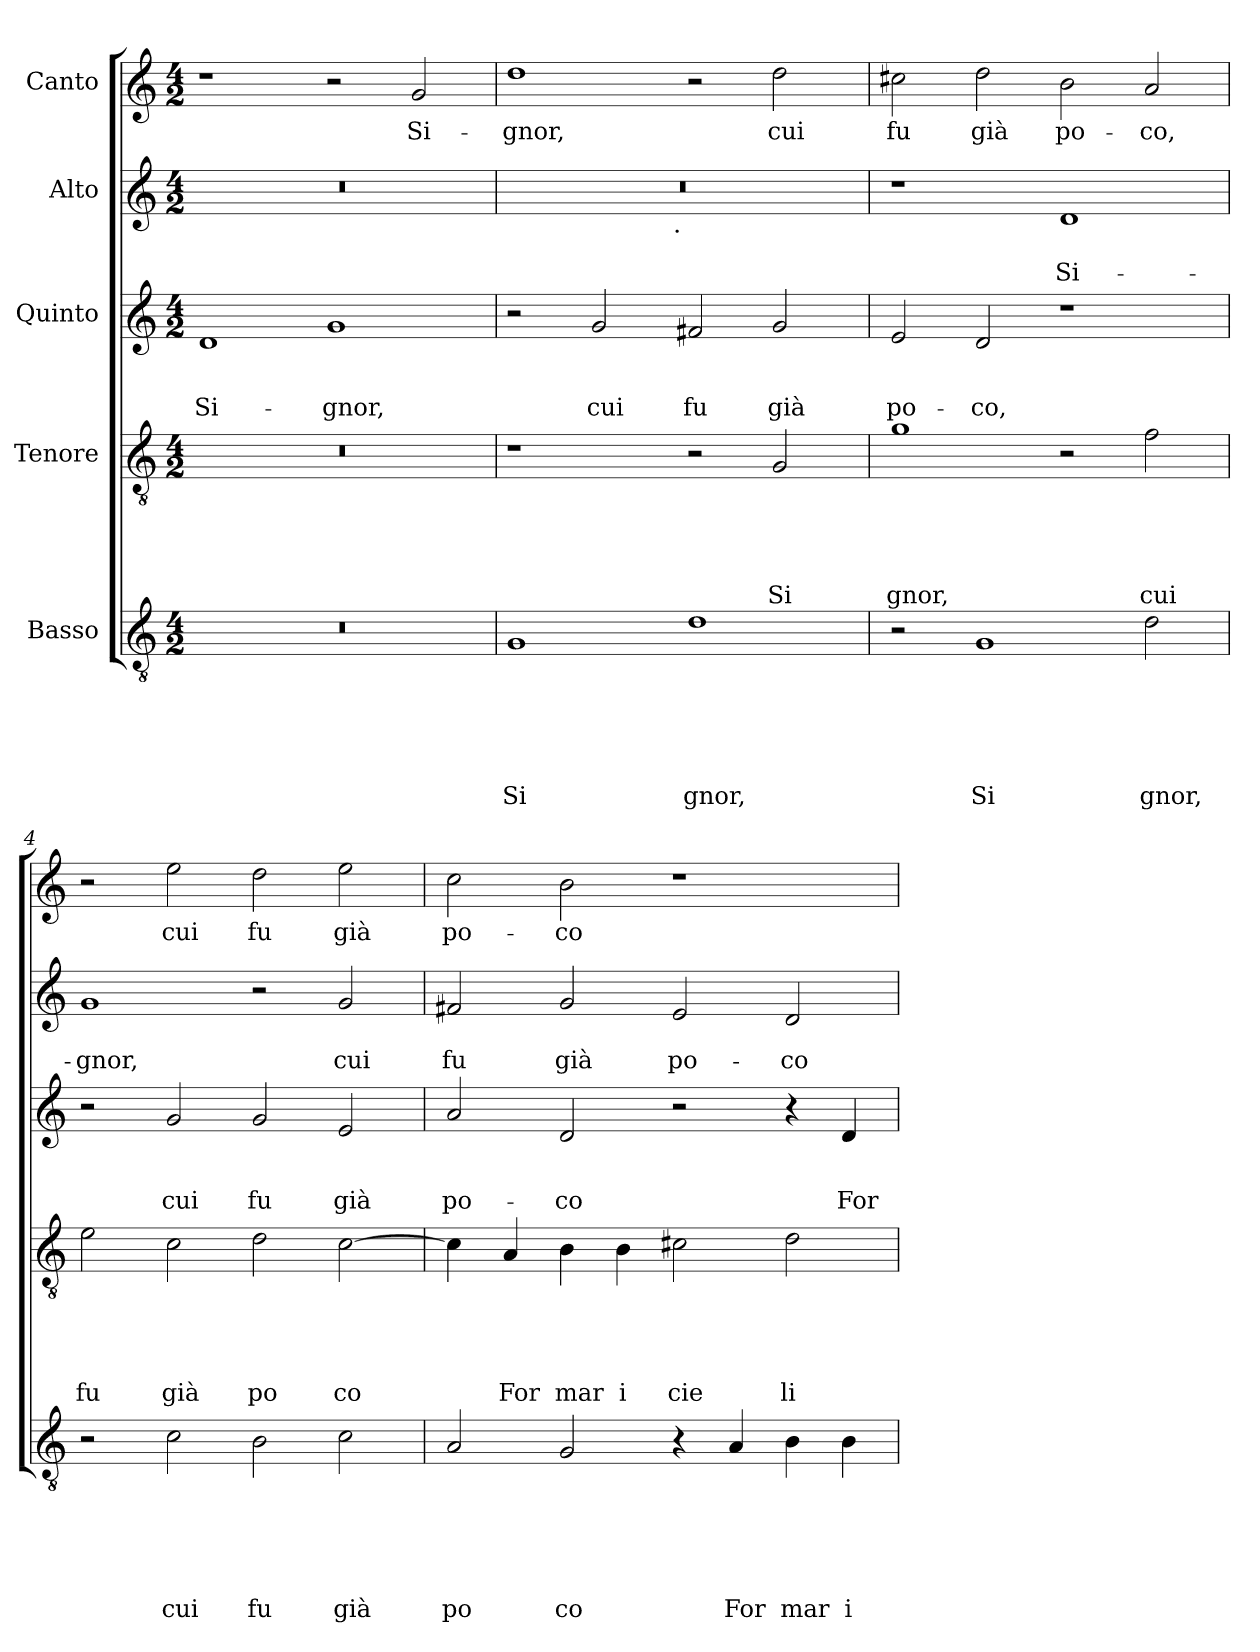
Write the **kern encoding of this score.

**kern	**text	**text	**text	**text	**text	**text	**kern	**text	**text	**text	**text	**text	**kern	**text	**text	**text	**kern	**text	**text	**kern	**text
*part5	*part5	*part5	*part5	*part5	*part5	*part5	*part4	*part4	*part4	*part4	*part4	*part4	*part3	*part3	*part3	*part3	*part2	*part2	*part2	*part1	*part1
*staff5	*staff5	*staff5	*staff5	*staff5	*staff5	*staff5	*staff4	*staff4	*staff4	*staff4	*staff4	*staff4	*staff3	*staff3	*staff3	*staff3	*staff2	*staff2	*staff2	*staff1	*staff1
*I"Basso	*	*	*	*	*	*	*I"Tenore	*	*	*	*	*	*I"Quinto	*	*	*	*I"Alto	*	*	*I"Canto	*
*clefGv2	*	*	*	*	*	*	*clefGv2	*	*	*	*	*	*clefG2	*	*	*	*clefG2	*	*	*clefG2	*
*k[]	*	*	*	*	*	*	*k[]	*	*	*	*	*	*k[]	*	*	*	*k[]	*	*	*k[]	*
*C:	*	*	*	*	*	*	*C:	*	*	*	*	*	*C:	*	*	*	*C:	*	*	*C:	*
*M4/2	*	*	*	*	*	*	*M4/2	*	*	*	*	*	*M4/2	*	*	*	*M4/2	*	*	*M4/2	*
=1	=1	=1	=1	=1	=1	=1	=1	=1	=1	=1	=1	=1	=1	=1	=1	=1	=1	=1	=1	=1	=1
!	!	!	!	!	!	!	!	!	!	!	!	!	!	!	!	!LO:LY:b	!	!	!	!	!
0r	.	.	.	.	.	.	0r	.	.	.	.	.	1d	.	.	Si-	0r	.	.	1r	.
!	!	!	!	!	!	!	!	!	!	!	!	!	!	!	!	!LO:LY:b	!	!	!	!	!
.	.	.	.	.	.	.	.	.	.	.	.	.	1g	.	.	-gnor,	.	.	.	2r	.
!	!	!	!	!	!	!	!	!	!	!	!	!	!	!	!	!	!	!	!	!	!LO:LY:b
.	.	.	.	.	.	.	.	.	.	.	.	.	.	.	.	.	.	.	.	2g/	Si-
=2	=2	=2	=2	=2	=2	=2	=2	=2	=2	=2	=2	=2	=2	=2	=2	=2	=2	=2	=2	=2	=2
!	!	!	!	!	!	!LO:LY:b	!	!	!	!	!	!	!	!	!	!	!	!	!	!	!LO:LY:b
*	*	*	*	*	*	*	*	*	*	*	*	*	*	*	*	*	*^	*	*	*	*
1G	.	.	.	.	.	Si	1r	.	.	.	.	.	2r	.	.	.	0r	2ryy	.	.	1dd	-gnor,
!	!	!	!	!	!	!	!	!	!	!	!	!	!	!	!	!LO:LY:b	!	!	!	!	!	!
.	.	.	.	.	.	.	.	.	.	.	.	.	2g/	.	.	cui	.	4...ryy	.	.	.	.
!	!	!	!	!	!	!	!	!	!	!	!	!	!	!	!	!	!	!LO:TX:b:t=.	!	!	!	!
.	.	.	.	.	.	.	.	.	.	.	.	.	.	.	.	.	.	1ryy	.	.	.	.
!	!	!	!	!	!	!LO:LY:b	!	!	!	!	!	!	!	!	!	!LO:LY:b	!	!	!	!	!	!
1d	.	.	.	.	.	gnor,	2r	.	.	.	.	.	2f#X/	.	.	fu	.	.	.	.	2r	.
!	!	!	!	!	!	!	!	!	!	!	!	!LO:LY:b	!	!	!	!LO:LY:b	!	!	!	!	!	!LO:LY:b
.	.	.	.	.	.	.	2G/	.	.	.	.	Si	2g/	.	.	già	.	.	.	.	2dd\	cui
.	.	.	.	.	.	.	.	.	.	.	.	.	.	.	.	.	.	32ryy	.	.	.	.
=3	=3	=3	=3	=3	=3	=3	=3	=3	=3	=3	=3	=3	=3	=3	=3	=3	=3	=3	=3	=3	=3	=3
!	!	!	!	!	!	!	!	!	!	!	!	!LO:LY:b	!	!	!	!LO:LY:b	!	!	!	!	!	!LO:LY:b
*	*	*	*	*	*	*	*	*	*	*	*	*	*	*	*	*	*v	*v	*	*	*	*
2r	.	.	.	.	.	.	1g	.	.	.	.	gnor,	2e/	.	.	po-	1r	.	.	2cc#X\	fu
!	!	!	!	!	!	!LO:LY:b	!	!	!	!	!	!	!	!	!	!LO:LY:b	!	!	!	!	!LO:LY:b
1G	.	.	.	.	.	Si	.	.	.	.	.	.	2d/	.	.	-co,	.	.	.	2dd\	già
!	!	!	!	!	!	!	!	!	!	!	!	!	!	!	!	!	!	!	!LO:LY:b	!	!LO:LY:b
.	.	.	.	.	.	.	2r	.	.	.	.	.	1r	.	.	.	1d	.	Si-	2b\	po-
!	!	!	!	!	!	!LO:LY:b	!	!	!	!	!	!LO:LY:b	!	!	!	!	!	!	!	!	!LO:LY:b
2d\	.	.	.	.	.	gnor,	2f\	.	.	.	.	cui	.	.	.	.	.	.	.	2a/	-co,
=4	=4	=4	=4	=4	=4	=4	=4	=4	=4	=4	=4	=4	=4	=4	=4	=4	=4	=4	=4	=4	=4
!	!	!	!	!	!	!	!	!	!	!	!	!LO:LY:b	!	!	!	!	!	!	!LO:LY:b	!	!
2r	.	.	.	.	.	.	2e\	.	.	.	.	fu	2r	.	.	.	1g	.	-gnor,	2r	.
!	!	!	!	!	!	!LO:LY:b	!	!	!	!	!	!LO:LY:b	!	!	!	!LO:LY:b	!	!	!	!	!LO:LY:b
2c\	.	.	.	.	.	cui	2c\	.	.	.	.	già	2g/	.	.	cui	.	.	.	2ee\	cui
!	!	!	!	!	!	!LO:LY:b	!	!	!	!	!	!LO:LY:b	!	!	!	!LO:LY:b	!	!	!	!	!LO:LY:b
2B\	.	.	.	.	.	fu	2d\	.	.	.	.	po	2g/	.	.	fu	2r	.	.	2dd\	fu
!	!	!	!	!	!	!LO:LY:b	!	!	!	!	!	!LO:LY:b	!	!	!	!LO:LY:b	!	!	!LO:LY:b	!	!LO:LY:b
2c\	.	.	.	.	.	già	[>2c\	.	.	.	.	co	2e/	.	.	già	2g/	.	cui	2ee\	già
=5	=5	=5	=5	=5	=5	=5	=5	=5	=5	=5	=5	=5	=5	=5	=5	=5	=5	=5	=5	=5	=5
!	!	!	!	!	!	!LO:LY:b	!	!	!	!	!	!	!	!	!	!LO:LY:b	!	!	!LO:LY:b	!	!LO:LY:b
2A/	.	.	.	.	.	po	4c\]	.	.	.	.	.	2a/	.	.	po-	2f#X/	.	fu	2cc\	po-
!	!	!	!	!	!	!	!	!	!	!	!	!LO:LY:b	!	!	!	!	!	!	!	!	!
.	.	.	.	.	.	.	4A/	.	.	.	.	For	.	.	.	.	.	.	.	.	.
!	!	!	!	!	!	!LO:LY:b	!	!	!	!	!	!LO:LY:b	!	!	!	!LO:LY:b	!	!	!LO:LY:b	!	!LO:LY:b
2G/	.	.	.	.	.	co	4B\	.	.	.	.	mar	2d/	.	.	-co	2g/	.	già	2b\	-co
!	!	!	!	!	!	!	!	!	!	!	!	!LO:LY:b	!	!	!	!	!	!	!	!	!
.	.	.	.	.	.	.	4B\	.	.	.	.	i	.	.	.	.	.	.	.	.	.
!	!	!	!	!	!	!	!	!	!	!	!	!LO:LY:b	!	!	!	!	!	!	!LO:LY:b	!	!
4r	.	.	.	.	.	.	2c#X\	.	.	.	.	cie	2r	.	.	.	2e/	.	po-	1r	.
!	!	!	!	!	!	!LO:LY:b	!	!	!	!	!	!	!	!	!	!	!	!	!	!	!
4A/	.	.	.	.	.	For	.	.	.	.	.	.	.	.	.	.	.	.	.	.	.
!	!	!	!	!	!	!LO:LY:b	!	!	!	!	!	!LO:LY:b	!	!	!	!	!	!	!LO:LY:b	!	!
4B\	.	.	.	.	.	mar	2d\	.	.	.	.	li	4r	.	.	.	2d/	.	-co	.	.
!	!	!	!	!	!	!LO:LY:b	!	!	!	!	!	!	!	!	!	!LO:LY:b	!	!	!	!	!
4B\	.	.	.	.	.	i	.	.	.	.	.	.	4d/	.	.	For-	.	.	.	.	.
=	=	=	=	=	=	=	=	=	=	=	=	=	=	=	=	=	=	=	=	=	=
*-	*-	*-	*-	*-	*-	*-	*-	*-	*-	*-	*-	*-	*-	*-	*-	*-	*-	*-	*-	*-	*-
